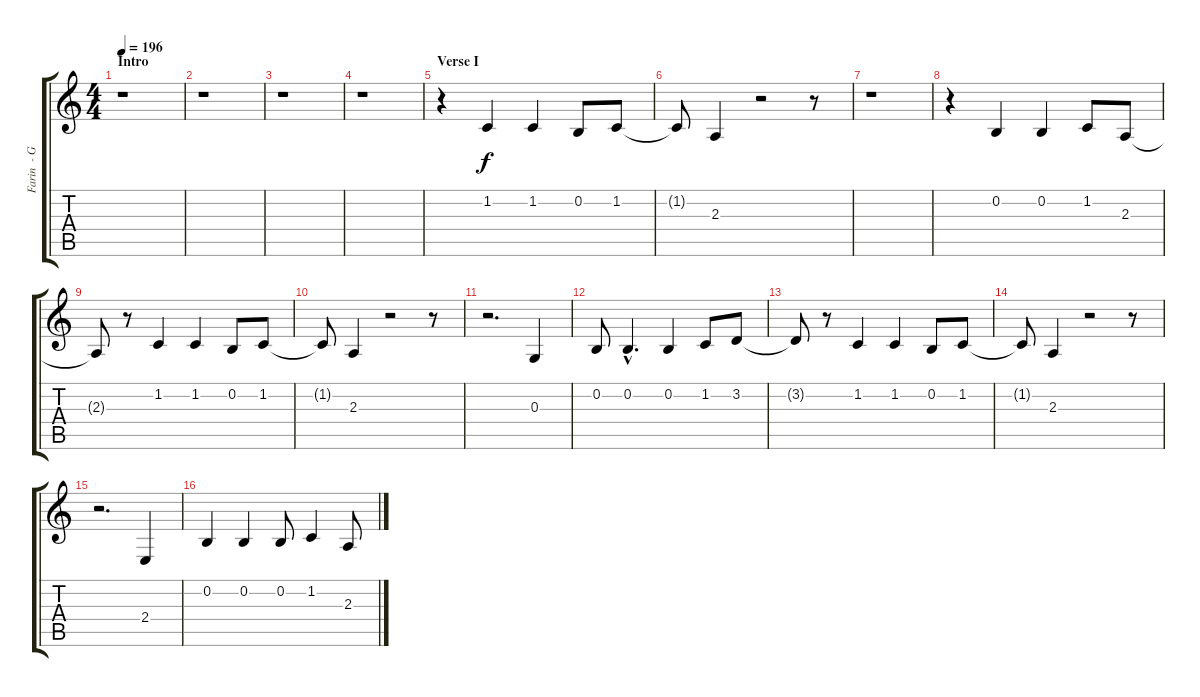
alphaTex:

\track ("Farin  - Gesang" "Farin  - G") {instrument tenorsax}
\staff {score tabs}
\tuning (E4 B3 G3 D3 A2 E2) {hide}
\ts (4 4)
\section ("" "Intro")
\tempo 196
\clef g2
\ks c
r.1{dy f instrument tenorsax} |
r.1 |
r.1 |
r.1 |
\section ("" "Verse I")
r.4 1.2.4 1.2.4 0.2.8 1.2.8 |
1.2{t}.8 2.3.4 r.2 r.8 |
r.1 |
r.4 0.2.4 0.2.4 1.2.8 2.3.8 |
2.3{t}.8 r.8 1.2.4 1.2.4 0.2.8 1.2.8 |
1.2{t}.8 2.3.4 r.2 r.8 |
r.2{d} 0.3.4 |
0.2.8 0.2{hac}.4{d} 0.2.4 1.2.8 3.2.8 |
3.2{t}.8 r.8 1.2.4 1.2.4 0.2.8 1.2.8 |
1.2{t}.8 2.3.4 r.2 r.8 |
r.2{d} 2.4.4 |
0.2.4 0.2.4 0.2.8 1.2.4 2.3.8
